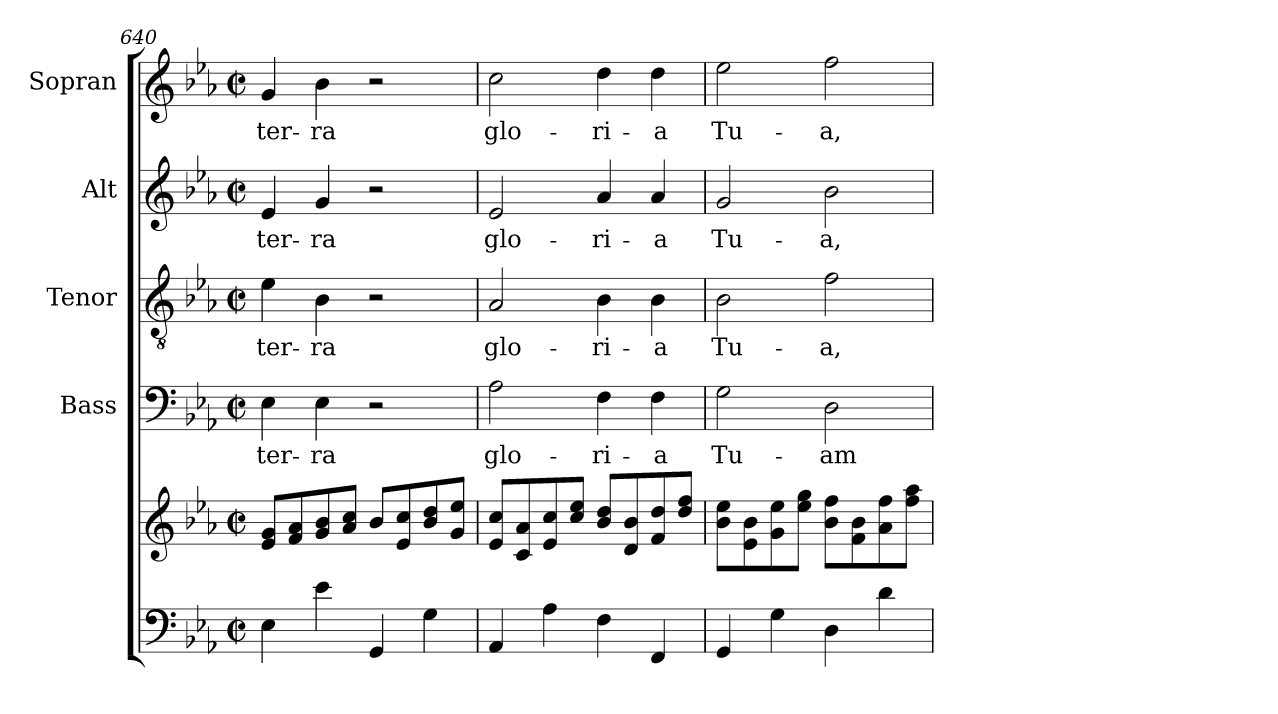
**kern	**kern	**kern	**text	**kern	**text	**kern	**text	**kern	**text
*part5	*part5	*part4	*part4	*part3	*part3	*part2	*part2	*part1	*part1
*staff6	*staff5	*staff4	*staff4	*staff3	*staff3	*staff2	*staff2	*staff1	*staff1
*	*	*I"Bass	*	*I"Tenor	*	*I"Alt	*	*I"Sopran	*
*	*	*I'B.	*	*I'T.	*	*I'A.	*	*I'S.	*
!!LO:LB:g=z
*clefF4	*clefG2	*clefF4	*	*clefGv2	*	*clefG2	*	*clefG2	*
*k[b-e-a-]	*k[b-e-a-]	*k[b-e-a-]	*	*k[b-e-a-]	*	*k[b-e-a-]	*	*k[b-e-a-]	*
*E-:	*E-:	*E-:	*	*E-:	*	*E-:	*	*E-:	*
*M2/2	*M2/2	*M2/2	*	*M2/2	*	*M2/2	*	*M2/2	*
*met(c|)	*met(c|)	*met(c|)	*	*met(c|)	*	*met(c|)	*	*met(c|)	*
=640	=640	=640	=640	=640	=640	=640	=640	=640	=640
!	!	!	!LO:LY:b	!	!LO:LY:b	!	!LO:LY:b	!	!LO:LY:b
4E-\	8e-/ 8g/L	4E-\	ter-	4e-\	ter-	4e-/	ter-	4g/	ter-
.	8f/ 8a-/	.	.	.	.	.	.	.	.
!	!	!	!LO:LY:b	!	!LO:LY:b	!	!LO:LY:b	!	!LO:LY:b
4e-\	8g/ 8b-/	4E-\	-ra	4B-\	-ra	4g/	-ra	4b-\	-ra
.	8a-/ 8cc/J	.	.	.	.	.	.	.	.
4GG/	8b-/L	2r	.	2r	.	2r	.	2r	.
.	8e-/ 8cc/	.	.	.	.	.	.	.	.
4G\	8b-/ 8dd/	.	.	.	.	.	.	.	.
.	8g/ 8ee-/J	.	.	.	.	.	.	.	.
=641	=641	=641	=641	=641	=641	=641	=641	=641	=641
!	!	!	!LO:LY:b	!	!LO:LY:b	!	!LO:LY:b	!	!LO:LY:b
4AA-/	8e-/ 8cc/L	2A-\	glo-	2A-/	glo-	2e-/	glo-	2cc\	glo-
.	8c/ 8a-/	.	.	.	.	.	.	.	.
4A-\	8e-/ 8cc/	.	.	.	.	.	.	.	.
.	8cc/ 8ee-/J	.	.	.	.	.	.	.	.
!	!	!	!LO:LY:b	!	!LO:LY:b	!	!LO:LY:b	!	!LO:LY:b
4F\	8b-/ 8dd/L	4F\	-ri-	4B-\	-ri-	4a-/	-ri-	4dd\	-ri-
.	8d/ 8b-/	.	.	.	.	.	.	.	.
!	!	!	!LO:LY:b	!	!LO:LY:b	!	!LO:LY:b	!	!LO:LY:b
4FF/	8f/ 8dd/	4F\	-a	4B-\	-a	4a-/	-a	4dd\	-a
.	8dd/ 8ff/J	.	.	.	.	.	.	.	.
=642	=642	=642	=642	=642	=642	=642	=642	=642	=642
!	!	!	!LO:LY:b	!	!LO:LY:b	!	!LO:LY:b	!	!LO:LY:b
4GG/	8b-\ 8ee-\L	2G\	Tu-	2B-\	Tu-	2g/	Tu-	2ee-\	Tu-
.	8e-\ 8b-\	.	.	.	.	.	.	.	.
4G\	8g\ 8ee-\	.	.	.	.	.	.	.	.
.	8ee-\ 8gg\J	.	.	.	.	.	.	.	.
!	!	!	!LO:LY:b	!	!LO:LY:b	!	!LO:LY:b	!	!LO:LY:b
4D\	8b-\ 8ff\L	2D\	-am	2f\	-a,	2b-\	-a,	2ff\	-a,
.	8f\ 8b-\	.	.	.	.	.	.	.	.
4d\	8a-\ 8ff\	.	.	.	.	.	.	.	.
.	8ff\ 8aa-\J	.	.	.	.	.	.	.	.
=	=	=	=	=	=	=	=	=	=
*-	*-	*-	*-	*-	*-	*-	*-	*-	*-
